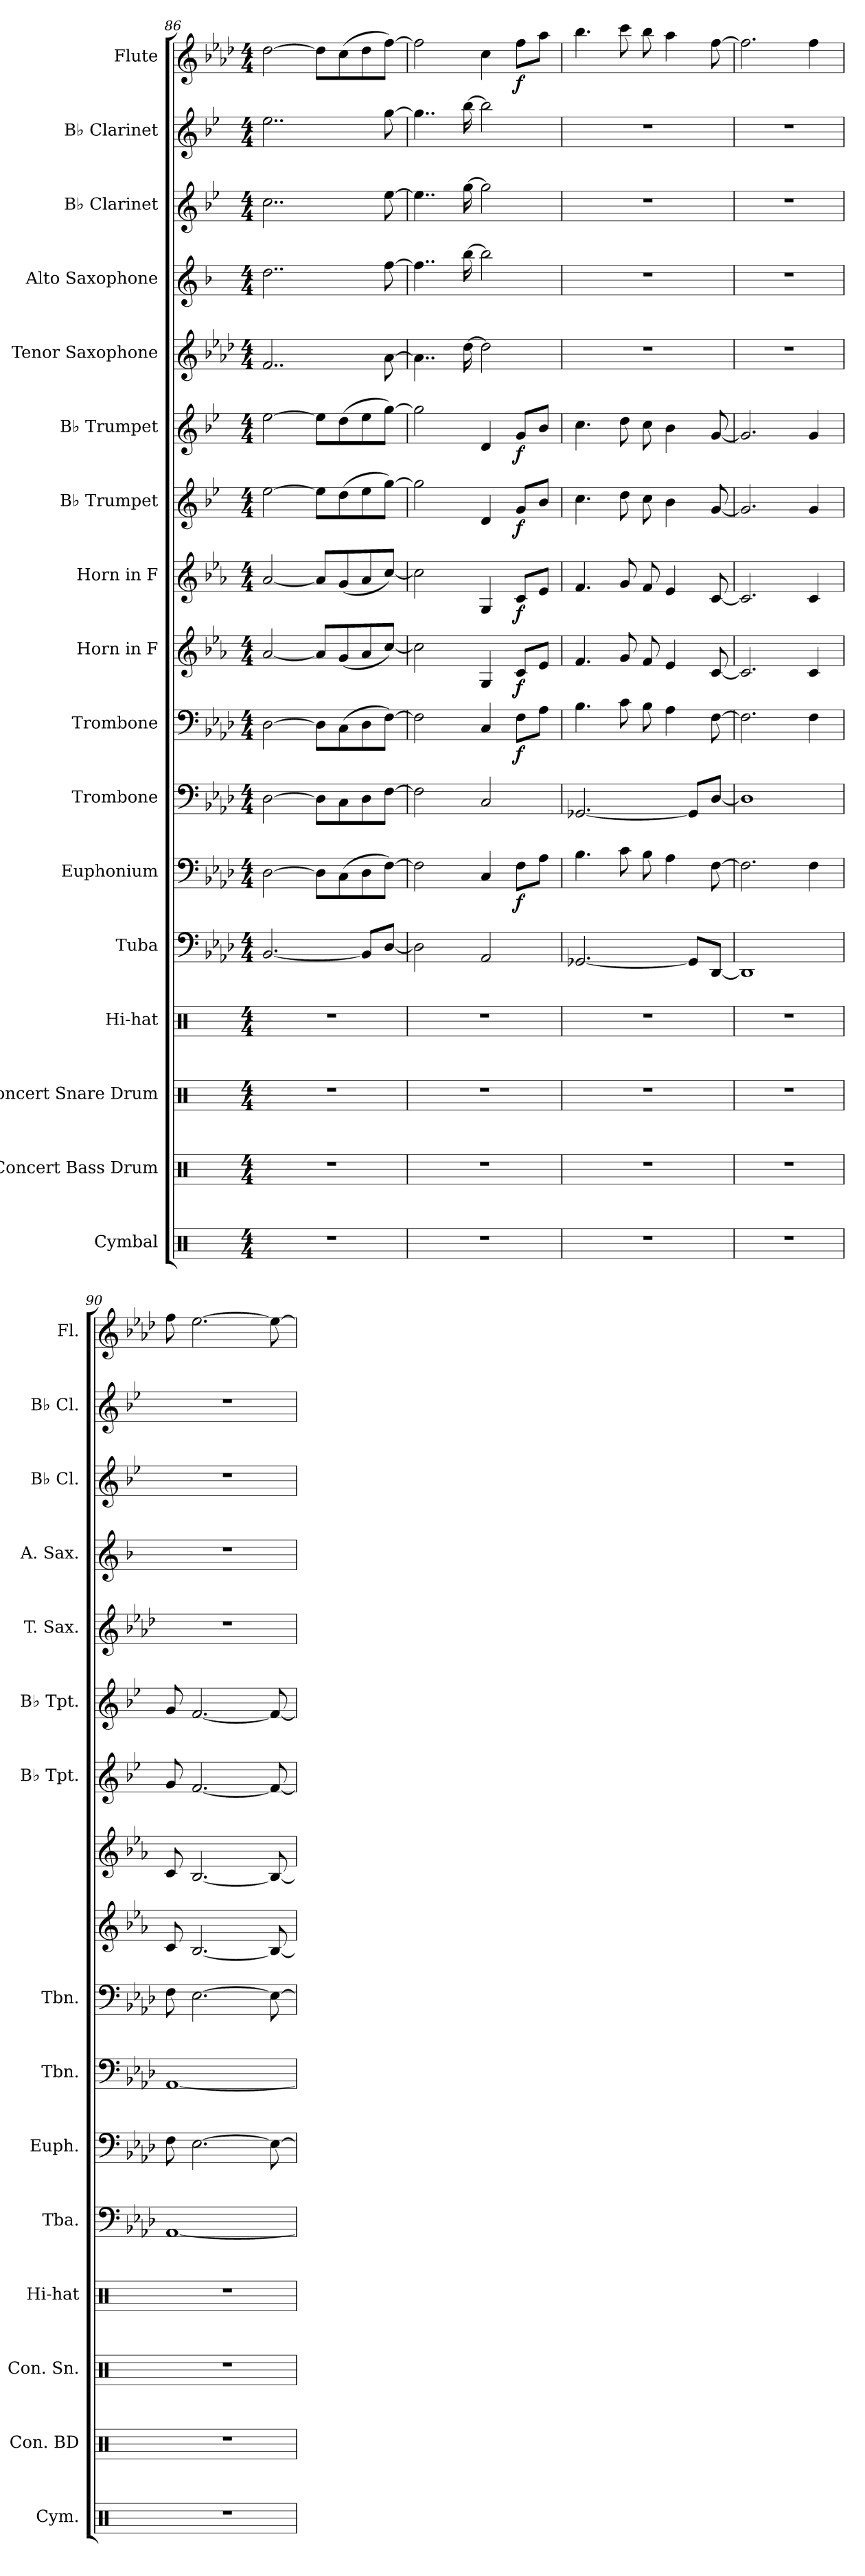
**kern	**kern	**kern	**kern	**kern	**kern	**dynam	**kern	**kern	**dynam	**kern	**dynam	**kern	**dynam	**kern	**dynam	**kern	**dynam	**kern	**kern	**kern	**kern	**kern	**dynam
*part17	*part16	*part15	*part14	*part13	*part12	*part12	*part11	*part10	*part10	*part9	*part9	*part8	*part8	*part7	*part7	*part6	*part6	*part5	*part4	*part3	*part2	*part1	*part1
*staff17	*staff16	*staff15	*staff14	*staff13	*staff12	*staff12	*staff11	*staff10	*staff10	*staff9	*staff9	*staff8	*staff8	*staff7	*staff7	*staff6	*staff6	*staff5	*staff4	*staff3	*staff2	*staff1	*staff1
*I"Cymbal	*I"Concert Bass Drum	*I"Concert Snare Drum	*I"Hi-hat	*I"Tuba	*I"Euphonium	*	*I"Trombone	*I"Trombone	*	*I"Horn in F	*	*I"Horn in F	*	*I"B♭ Trumpet	*	*I"B♭ Trumpet	*	*I"Tenor Saxophone	*I"Alto Saxophone	*I"B♭ Clarinet	*I"B♭ Clarinet	*I"Flute	*
*I'Cym.	*I'Con. BD	*I'Con. Sn.	*I'Hi-hat	*I'Tba.	*I'Euph.	*	*I'Tbn.	*I'Tbn.	*	*	*	*	*	*I'B♭ Tpt.	*	*I'B♭ Tpt.	*	*I'T. Sax.	*I'A. Sax.	*I'B♭ Cl.	*I'B♭ Cl.	*I'Fl.	*
*clefX	*clefX	*clefX	*clefX	*clefF4	*clefF4	*	*clefF4	*clefF4	*	*clefG2	*	*clefG2	*	*clefG2	*	*clefG2	*	*clefG2	*clefG2	*clefG2	*clefG2	*clefG2	*
*	*	*	*	*	*	*	*	*	*	*ITrd4c7	*	*ITrd4c7	*	*ITrd1c2	*	*ITrd1c2	*	*ITrd8c14	*ITrd5c9	*ITrd1c2	*ITrd1c2	*	*
*k[]	*k[]	*k[]	*k[]	*k[b-e-a-d-]	*k[b-e-a-d-]	*	*k[b-e-a-d-]	*k[b-e-a-d-]	*	*k[b-e-a-d-]	*	*k[b-e-a-d-]	*	*k[b-e-a-d-]	*	*k[b-e-a-d-]	*	*k[b-e-a-d-]	*k[b-e-a-d-]	*k[b-e-a-d-]	*k[b-e-a-d-]	*k[b-e-a-d-]	*
*M4/4	*M4/4	*M4/4	*M4/4	*M4/4	*M4/4	*	*M4/4	*M4/4	*	*M4/4	*	*M4/4	*	*M4/4	*	*M4/4	*	*M4/4	*M4/4	*M4/4	*M4/4	*M4/4	*
=86	=86	=86	=86	=86	=86	=86	=86	=86	=86	=86	=86	=86	=86	=86	=86	=86	=86	=86	=86	=86	=86	=86	=86
1r	1r	1r	1r	[2.BB-/	[2D-\	.	[2D-\	[2D-\	.	[2d-/	.	[2d-/	.	[2dd-\	.	[2dd-\	.	2..F/	2..f\	2..b-\	2..dd-\	[2dd-\	.
.	.	.	.	.	8D-\L]	.	8D-\L]	8D-\L]	.	8d-/L]	.	8d-/L]	.	8dd-\L]	.	8dd-\L]	.	.	.	.	.	8dd-\L]	.
.	.	.	.	.	(>8C\	.	8C\	(>8C\	.	(<8c/	.	(<8c/	.	(>8cc\	.	(>8cc\	.	.	.	.	.	(>8cc\	.
.	.	.	.	8BB-/L]	8D-\	.	8D-\	8D-\	.	8d-/	.	8d-/	.	8dd-\	.	8dd-\	.	.	.	.	.	8dd-\	.
.	.	.	.	[8D-/J	[8F\J)	.	[8F\J	[8F\J)	.	[8f/J)	.	[8f/J)	.	[8ff\J)	.	[8ff\J)	.	[8A-\	[8a-\	[8dd-\	[8ff\	[8ff\J)	.
=87	=87	=87	=87	=87	=87	=87	=87	=87	=87	=87	=87	=87	=87	=87	=87	=87	=87	=87	=87	=87	=87	=87	=87
1r	1r	1r	1r	2D-\]	2F\]	.	2F\]	2F\]	.	2f\]	.	2f\]	.	2ff\]	.	2ff\]	.	4..A-\]	4..a-\]	4..dd-\]	4..ff\]	2ff\]	.
.	.	.	.	.	.	.	.	.	.	.	.	.	.	.	.	.	.	[16d-\	[16dd-\	[16ff\	[16aa-\	.	.
.	.	.	.	2AA-/	4C/	.	2C/	4C/	.	4C/	.	4C/	.	4c/	.	4c/	.	2d-\]	2dd-\]	2ff\]	2aa-\]	4cc\	.
!	!	!	!	!	!	!LO:DY:b	!	!	!LO:DY:b	!	!LO:DY:b	!	!LO:DY:b	!	!LO:DY:b	!	!LO:DY:b	!	!	!	!	!	!LO:DY:b
.	.	.	.	.	8F\L	f	.	8F\L	f	8F/L	f	8F/L	f	8f/L	f	8f/L	f	.	.	.	.	8ff\L	f
.	.	.	.	.	8A-\J	.	.	8A-\J	.	8A-/J	.	8A-/J	.	8a-/J	.	8a-/J	.	.	.	.	.	8aa-\J	.
=88	=88	=88	=88	=88	=88	=88	=88	=88	=88	=88	=88	=88	=88	=88	=88	=88	=88	=88	=88	=88	=88	=88	=88
1r	1r	1r	1r	[2.GG-X/	4.B-\	.	[2.GG-X/	4.B-\	.	4.B-/	.	4.B-/	.	4.b-\	.	4.b-\	.	1r	1r	1r	1r	4.bb-\	.
.	.	.	.	.	8c\	.	.	8c\	.	8c/	.	8c/	.	8cc\	.	8cc\	.	.	.	.	.	8ccc\	.
.	.	.	.	.	8B-\	.	.	8B-\	.	8B-/	.	8B-/	.	8b-\	.	8b-\	.	.	.	.	.	8bb-\	.
.	.	.	.	.	4A-\	.	.	4A-\	.	4A-/	.	4A-/	.	4a-\	.	4a-\	.	.	.	.	.	4aa-\	.
.	.	.	.	8GG-/L]	.	.	8GG-/L]	.	.	.	.	.	.	.	.	.	.	.	.	.	.	.	.
.	.	.	.	[8DD-/J	[8F\	.	[8D-/J	[8F\	.	[8F/	.	[8F/	.	[8f/	.	[8f/	.	.	.	.	.	[8ff\	.
=89	=89	=89	=89	=89	=89	=89	=89	=89	=89	=89	=89	=89	=89	=89	=89	=89	=89	=89	=89	=89	=89	=89	=89
1r	1r	1r	1r	1DD-]	2.F\]	.	1D-]	2.F\]	.	2.F/]	.	2.F/]	.	2.f/]	.	2.f/]	.	1r	1r	1r	1r	2.ff\]	.
.	.	.	.	.	4F\	.	.	4F\	.	4F/	.	4F/	.	4f/	.	4f/	.	.	.	.	.	4ff\	.
=90	=90	=90	=90	=90	=90	=90	=90	=90	=90	=90	=90	=90	=90	=90	=90	=90	=90	=90	=90	=90	=90	=90	=90
1r	1r	1r	1r	[1AA-	8F\	.	[1AA-	8F\	.	8F/	.	8F/	.	8f/	.	8f/	.	1r	1r	1r	1r	8ff\	.
.	.	.	.	.	[2.E-\	.	.	[2.E-\	.	[2.E-/	.	[2.E-/	.	[2.e-/	.	[2.e-/	.	.	.	.	.	[2.ee-\	.
.	.	.	.	.	8E-\_	.	.	8E-\_	.	8E-/_	.	8E-/_	.	8e-/_	.	8e-/_	.	.	.	.	.	8ee-\_	.
=	=	=	=	=	=	=	=	=	=	=	=	=	=	=	=	=	=	=	=	=	=	=	=
*-	*-	*-	*-	*-	*-	*-	*-	*-	*-	*-	*-	*-	*-	*-	*-	*-	*-	*-	*-	*-	*-	*-	*-
